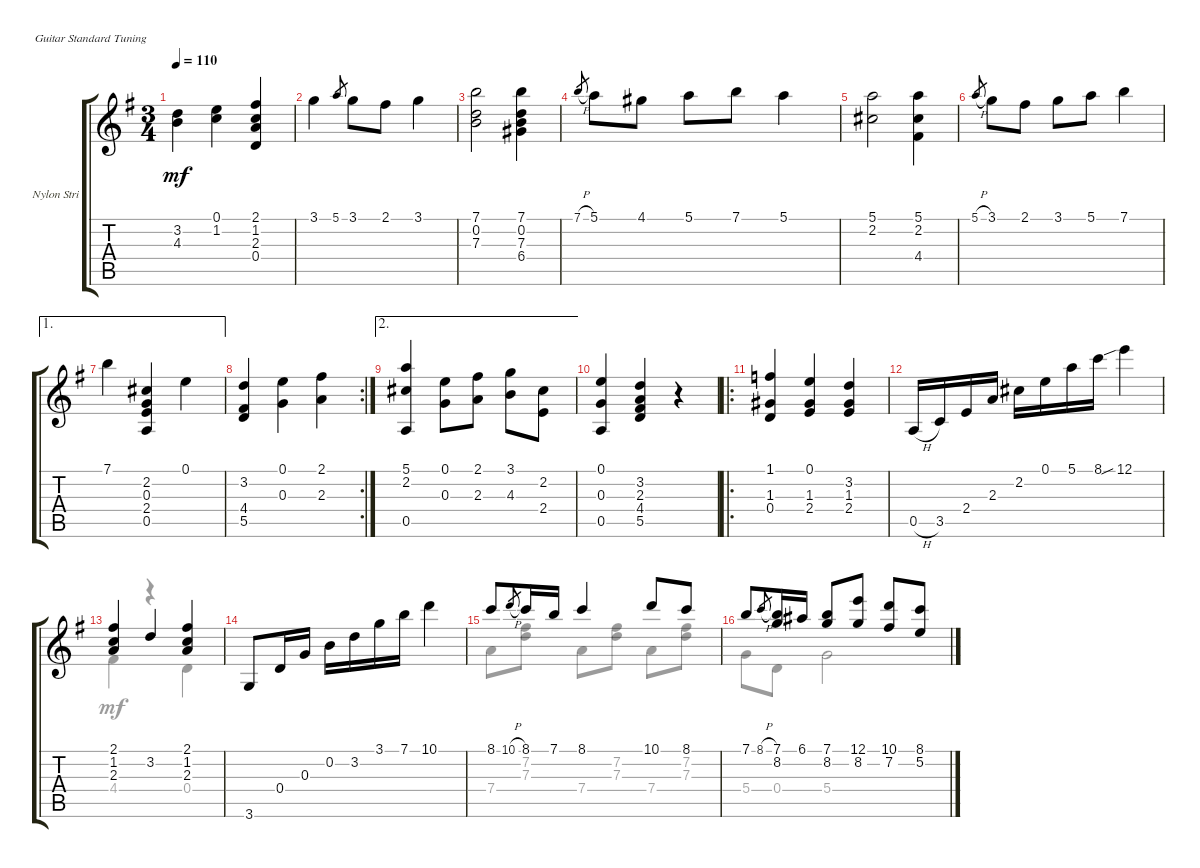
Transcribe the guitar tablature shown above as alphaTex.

\bracketExtendMode groupsimilarinstruments
\firstSystemTrackNameOrientation horizontal
\otherSystemsTrackNameOrientation horizontal
\track ("Nylon Stringed Guitar" "Nylon Stri") {instrument acousticguitarnylon}
\staff {score tabs}
\tuning (E4 B3 G3 D3 A2 E2)
\voice
\ts (3 4)
\tempo 110
\clef g2
\ks g
(3.2 4.3).4{dy mf instrument acousticguitarnylon} (0.1 1.2).4 (2.1 1.2 2.3 0.4).4 |
3.1.4 5.1.8{gr} 3.1.8 2.1.8 3.1.4 |
(7.1 0.2 7.3).2 (7.1 0.2 7.3 6.4).4 |
7.1{h}.8{gr} 5.1.8 4.1.8 5.1.8 7.1.8 5.1.4 |
(5.1 2.2).2 (5.1 2.2 4.4).4 |
5.1{h}.8{gr} 3.1.8 2.1.8 3.1.8 5.1.8 7.1.4 |
\ae 1
7.1.4 (2.2 0.3 2.4 0.5).4 0.1.4 |
\rc 2
(3.2 4.4 5.5).4 (0.1 0.3).4 (2.1 2.3).4 |
\ae 2
(5.1 2.2 0.5).4 (0.1 0.3).8 (2.1 2.3).8 (3.1 4.3).8 (2.2 2.4).8 |
(0.1 0.3 0.5).4 (3.2 2.3 4.4 5.5).4 r.4 |
\ro
(1.1 1.3 0.4).4 (2.4 1.3 0.1).4 (3.2 1.3 2.4).4 |
0.5{h}.16 3.5.16 2.4.16 2.3.16 2.2.16 0.1.16 5.1.16 8.1.16 12.1{sib}.4 |
(2.1 1.2 2.3).4 3.2.4 (2.1 1.2 2.3).4 |
3.6.8 0.4.16 0.3.16 0.2.16 3.2.16 3.1.16 7.1.16 10.1.4 |
8.1.8 10.1{h}.8{gr} 8.1.16 7.1.16 8.1.4 10.1.8 8.1.8 |
7.1.8 8.1{h}.8{gr} (7.1 8.2).16 6.1.16 (7.1 8.2).8 (12.1 8.2).8 (7.2 10.1).8 (8.1 5.2).8
\voice
\clef g2
\ottava regular
\simile none
\ks g
|
|
|
|
|
|
|
|
|
|
|
|
4.4.4 r.4 0.4.4 |
|
7.4.8 (7.3 7.2).8 7.4.8 (7.3 7.2).8 7.4.8 (7.3 7.2).8 |
5.4.8 0.4.8 5.4.2
